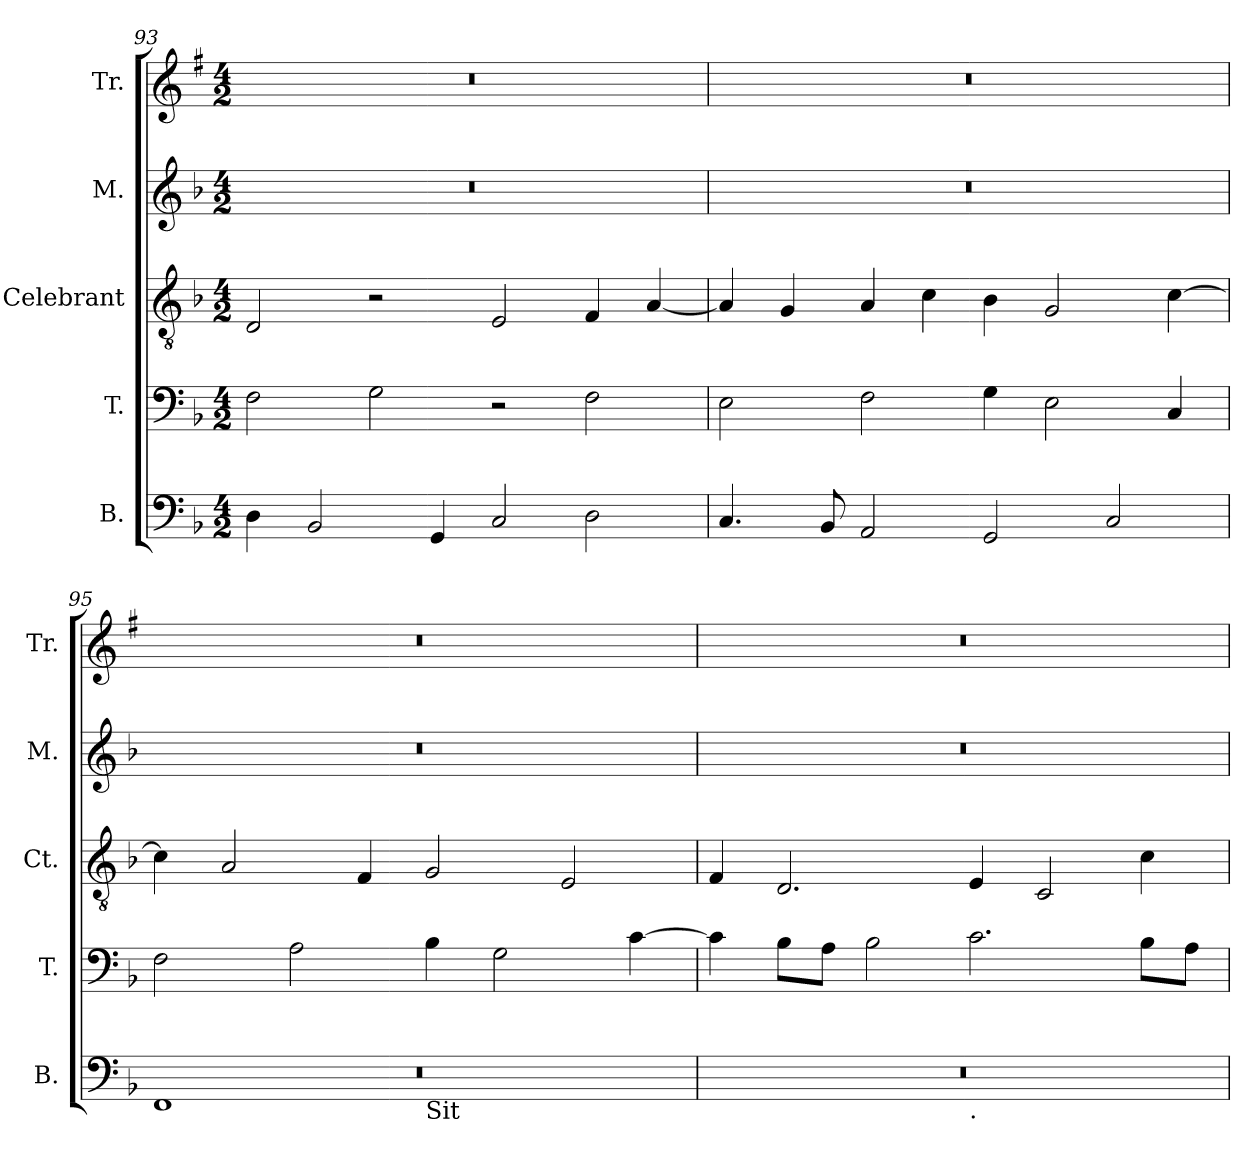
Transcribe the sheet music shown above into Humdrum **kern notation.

**kern	**kern	**kern	**kern	**kern
*part5	*part4	*part3	*part2	*part1
*staff5	*staff4	*staff3	*staff2	*staff1
*I"B.	*I"T.	*I"Celebrant	*I"M.	*I"Tr.
*I'B.	*I'T.	*I'Ct.	*I'M.	*I'Tr.
*clefF4	*clefF4	*clefGv2	*clefG2	*clefG2
*	*	*	*	*ITrd1c2
*k[b-]	*k[b-]	*k[b-]	*k[b-]	*k[b-]
*F:	*F:	*F:	*F:	*F:
*M4/2	*M4/2	*M4/2	*M4/2	*M4/2
=93	=93	=93	=93	=93
4D\	2F\	2D/	0r	0r
2BB-/	.	.	.	.
.	2G\	2r	.	.
4GG/	.	.	.	.
2C/	2r	2E/	.	.
2D\	2F\	4F/	.	.
.	.	[<4A/	.	.
=94	=94	=94	=94	=94
4.C/	2E\	4A/]	0r	0r
.	.	4G/	.	.
8BB-/	.	.	.	.
2AA/	2F\	4A/	.	.
.	.	4c\	.	.
2GG/	4G\	4B-\	.	.
.	2E\	2G/	.	.
2C/	.	.	.	.
.	4C/	[>4c\	.	.
=95	=95	=95	=95	=95
*^	*	*	*	*
*	*^	*	*	*	*
!	!	!LO:N:vis=1	!	!	!	!
0ryy	1FF	0r	2F\	4c\]	0r	0r
.	.	.	.	2A/	.	.
.	.	.	2A\	.	.	.
.	.	.	.	4F/	.	.
!	!LO:TX:b:t=Sit	!	!	!	!	!
.	1ryy	.	4B-\	2G/	.	.
.	.	.	2G\	.	.	.
.	.	.	.	2E/	.	.
.	.	.	[>4c\	.	.	.
*	*v	*v	*	*	*	*
=96	=96	=96	=96	=96	=96
0r	1ryy	4c\]	4F/	0r	0r
.	.	8B-\L	2.D/	.	.
.	.	8A\J	.	.	.
.	.	2B-\	.	.	.
!	!LO:TX:b:t=.	!	!	!	!
.	1ryy	2.c\	4E/	.	.
.	.	.	2C/	.	.
.	.	8B-\L	4c\	.	.
.	.	8A\J	.	.	.
*v	*v	*	*	*	*
=	=	=	=	=
*-	*-	*-	*-	*-
